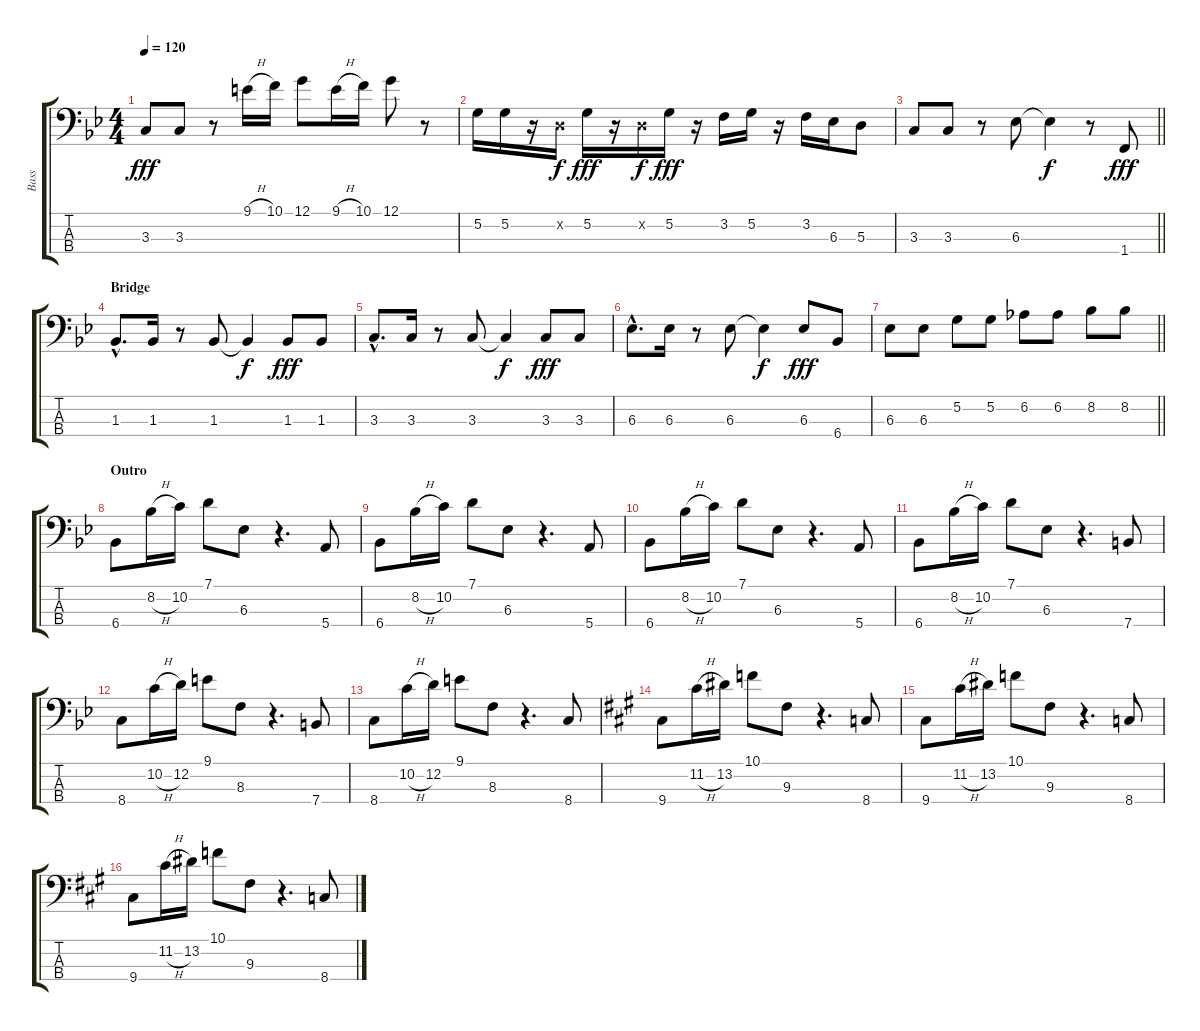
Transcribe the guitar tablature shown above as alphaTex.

\track ("Bass" "Bass") {instrument electricbassfinger}
\staff {score tabs}
\tuning (G2 D2 A1 E1) {hide}
\ts (4 4)
\tempo 120
\clef f4
\ks bb
3.3.8{dy fff} 3.3.8 r.8 9.1{h}.16 10.1.16 12.1.8 9.1{h}.16 10.1.16 12.1.8 r.8 |
5.2.16 5.2.16 r.16 0.2{x}.16{dy f} 5.2.16{dy fff} r.16 0.2{x}.16{dy f} 5.2.16{dy fff} r.16 3.2.16 5.2.16 r.16 3.2.16 6.3.16 5.3.8 |
\barLineRight lightlight
3.3.8 3.3.8 r.8 6.3.8 6.3{t}.4{dy f} r.8 1.4.8{dy fff} |
\section ("" "Bridge")
1.3{hac}.8{d} 1.3.16 r.8 1.3.8 1.3{t}.4{dy f} 1.3.8{dy fff} 1.3.8 |
3.3{hac}.8{d} 3.3.16 r.8 3.3.8 3.3{t}.4{dy f} 3.3.8{dy fff} 3.3.8 |
6.3{hac}.8{d} 6.3.16 r.8 6.3.8 6.3{t}.4{dy f} 6.3.8{dy fff} 6.4.8 |
\barLineRight lightlight
6.3.8 6.3.8 5.2.8 5.2.8 6.2.8 6.2.8 8.2.8 8.2.8 |
\section ("" "Outro")
6.4.8 8.2{h}.16 10.2.16 7.1.8 6.3.8 r.4{d} 5.4.8 |
6.4.8 8.2{h}.16 10.2.16 7.1.8 6.3.8 r.4{d} 5.4.8 |
6.4.8 8.2{h}.16 10.2.16 7.1.8 6.3.8 r.4{d} 5.4.8 |
6.4.8 8.2{h}.16 10.2.16 7.1.8 6.3.8 r.4{d} 7.4.8 |
8.4.8 10.2{h}.16 12.2.16 9.1.8 8.3.8 r.4{d} 7.4.8 |
8.4.8 10.2{h}.16 12.2.16 9.1.8 8.3.8 r.4{d} 8.4.8 |
\ks a
9.4.8 11.2{h}.16 13.2.16 10.1.8 9.3.8 r.4{d} 8.4.8 |
9.4.8 11.2{h}.16 13.2.16 10.1.8 9.3.8 r.4{d} 8.4.8 |
9.4.8 11.2{h}.16 13.2.16 10.1.8 9.3.8 r.4{d} 8.4.8
